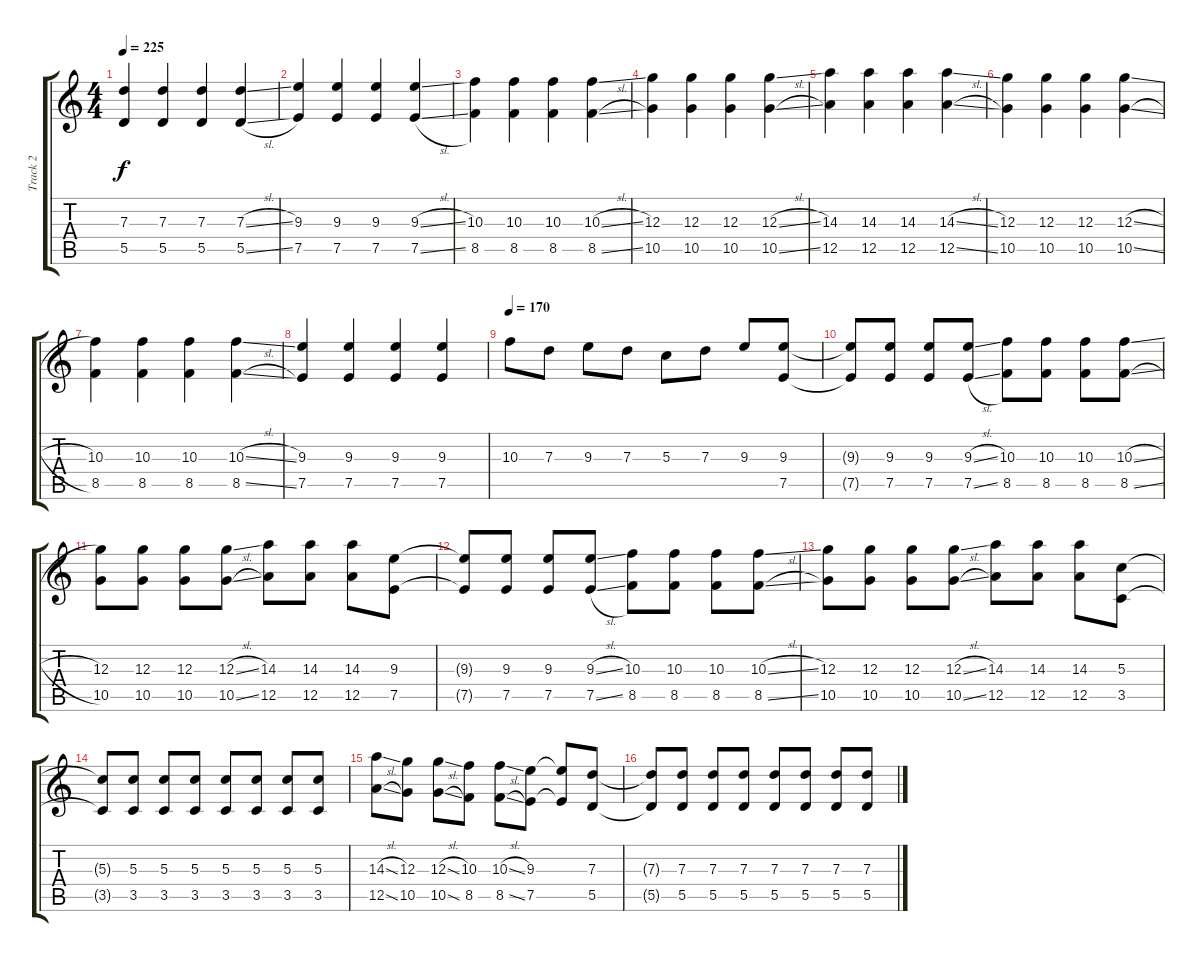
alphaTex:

\track ("Track 2" "Track 2") {instrument distortionguitar}
\staff {score tabs}
\tuning (E4 B3 G3 D3 A2 D2) {hide}
\ts (4 4)
\tempo 225
\clef g2
\ks c
(7.3 5.5).4{dy f} (7.3 5.5).4 (7.3 5.5).4 (7.3{sl} 5.5{sl}).4 |
(9.3 7.5).4 (9.3 7.5).4 (9.3 7.5).4 (9.3{sl} 7.5{sl}).4 |
(10.3 8.5).4 (10.3 8.5).4 (10.3 8.5).4 (10.3{sl} 8.5{sl}).4 |
(12.3 10.5).4 (12.3 10.5).4 (12.3 10.5).4 (12.3{sl} 10.5{sl}).4 |
(14.3 12.5).4 (14.3 12.5).4 (14.3 12.5).4 (14.3{sl} 12.5{sl}).4 |
(12.3 10.5).4 (12.3 10.5).4 (12.3 10.5).4 (12.3{sl} 10.5{sl}).4 |
(10.3 8.5).4 (10.3 8.5).4 (10.3 8.5).4 (10.3{sl} 8.5{sl}).4 |
(9.3 7.5).4 (9.3 7.5).4 (9.3 7.5).4 (9.3 7.5).4 |
\tempo 170
10.3.8 7.3.8 9.3.8 7.3.8 5.3.8 7.3.8 9.3.8 (9.3 7.5).8 |
(9.3{t} 7.5{t}).8 (9.3 7.5).8 (9.3 7.5).8 (9.3{sl} 7.5{sl}).8 (10.3 8.5).8 (10.3 8.5).8 (10.3 8.5).8 (10.3{sl} 8.5{sl}).8 |
(12.3 10.5).8 (12.3 10.5).8 (12.3 10.5).8 (12.3{sl} 10.5{sl}).8 (14.3 12.5).8 (14.3 12.5).8 (14.3 12.5).8 (9.3 7.5).8 |
(9.3{t} 7.5{t}).8 (9.3 7.5).8 (9.3 7.5).8 (9.3{sl} 7.5{sl}).8 (10.3 8.5).8 (10.3 8.5).8 (10.3 8.5).8 (10.3{sl} 8.5{sl}).8 |
(12.3 10.5).8 (12.3 10.5).8 (12.3 10.5).8 (12.3{sl} 10.5{sl}).8 (14.3 12.5).8 (14.3 12.5).8 (14.3 12.5).8 (5.3 3.5).8 |
(5.3{t} 3.5{t}).8 (5.3 3.5).8 (5.3 3.5).8 (5.3 3.5).8 (5.3 3.5).8 (5.3 3.5).8 (5.3 3.5).8 (5.3 3.5).8 |
(14.3{sl} 12.5{sl}).8 (12.3 10.5).8 (12.3{sl} 10.5{sl}).8 (10.3 8.5).8 (10.3{sl} 8.5{sl}).8 (9.3 7.5).8 (9.3{t} 7.5{t}).8 (7.3 5.5).8 |
(7.3{t} 5.5{t}).8 (7.3 5.5).8 (7.3 5.5).8 (7.3 5.5).8 (7.3 5.5).8 (7.3 5.5).8 (7.3 5.5).8 (7.3 5.5).8
